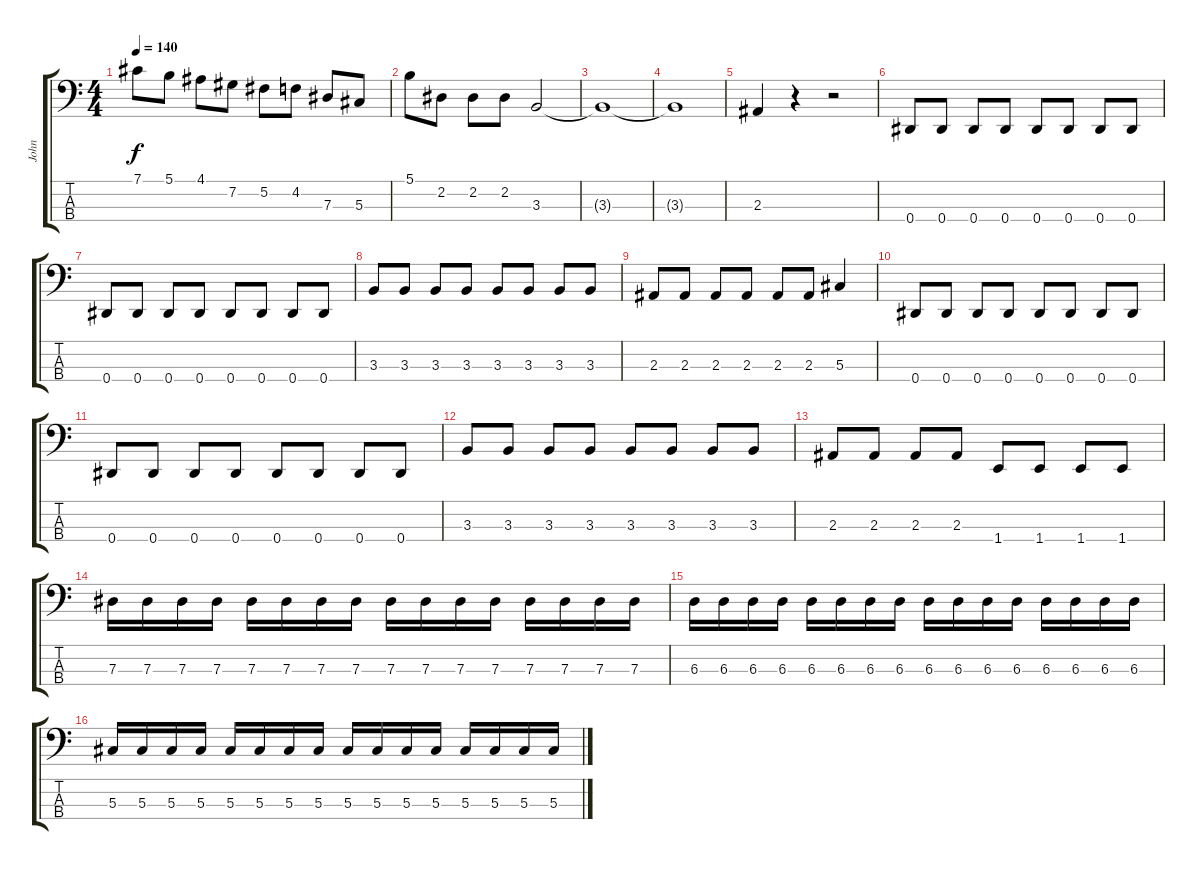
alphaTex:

\track ("John" "John") {instrument electricbassfinger}
\staff {score tabs}
\tuning (Gb2 Db2 Ab1 Eb1) {hide}
\ts (4 4)
\tempo 140
\clef f4
\ks c
7.1.8{dy f} 5.1.8 4.1.8 7.2.8 5.2.8 4.2.8 7.3.8 5.3.8 |
5.1.8 2.2.8 2.2.8 2.2.8 3.3.2 |
3.3{t}.1 |
3.3{t}.1 |
2.3.4 r.4 r.2 |
0.4.8 0.4.8 0.4.8 0.4.8 0.4.8 0.4.8 0.4.8 0.4.8 |
0.4.8 0.4.8 0.4.8 0.4.8 0.4.8 0.4.8 0.4.8 0.4.8 |
3.3.8 3.3.8 3.3.8 3.3.8 3.3.8 3.3.8 3.3.8 3.3.8 |
2.3.8 2.3.8 2.3.8 2.3.8 2.3.8 2.3.8 5.3.4 |
0.4.8 0.4.8 0.4.8 0.4.8 0.4.8 0.4.8 0.4.8 0.4.8 |
0.4.8 0.4.8 0.4.8 0.4.8 0.4.8 0.4.8 0.4.8 0.4.8 |
3.3.8 3.3.8 3.3.8 3.3.8 3.3.8 3.3.8 3.3.8 3.3.8 |
2.3.8 2.3.8 2.3.8 2.3.8 1.4.8 1.4.8 1.4.8 1.4.8 |
7.3.16 7.3.16 7.3.16 7.3.16 7.3.16 7.3.16 7.3.16 7.3.16 7.3.16 7.3.16 7.3.16 7.3.16 7.3.16 7.3.16 7.3.16 7.3.16 |
6.3.16 6.3.16 6.3.16 6.3.16 6.3.16 6.3.16 6.3.16 6.3.16 6.3.16 6.3.16 6.3.16 6.3.16 6.3.16 6.3.16 6.3.16 6.3.16 |
5.3.16 5.3.16 5.3.16 5.3.16 5.3.16 5.3.16 5.3.16 5.3.16 5.3.16 5.3.16 5.3.16 5.3.16 5.3.16 5.3.16 5.3.16 5.3.16
